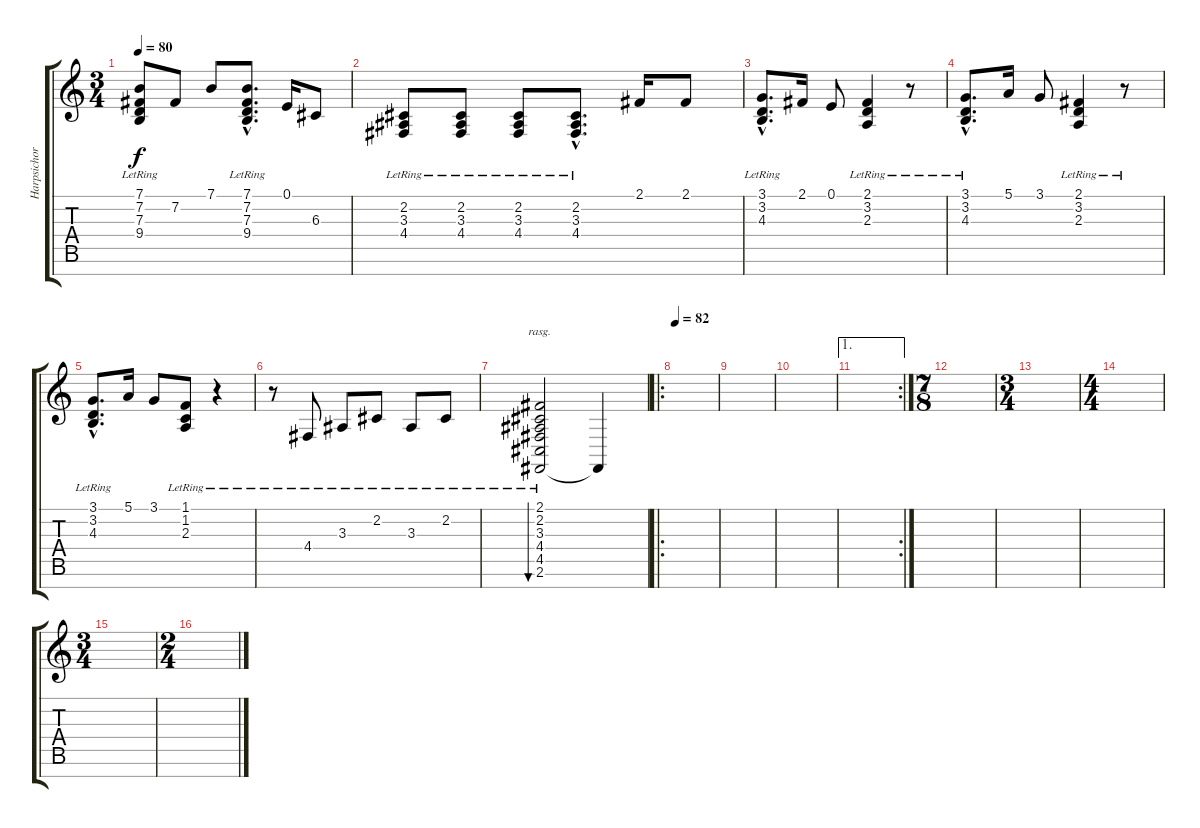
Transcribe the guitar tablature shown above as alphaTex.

\track ("Harpsichord" "Harpsichor") {instrument harpsichord}
\staff {score tabs}
\tuning (E4 B3 G3 D3 A2 E2 B1) {hide}
\ts (3 4)
\tempo 80
\clef g2
\ks c
(7.1{lr} 7.2{lr} 7.3{lr} 9.4{lr}).8{dy f} 7.2.8 7.1.8 (7.1{hac lr} 7.2{hac lr} 7.3{hac lr} 9.4{hac lr}).8{d} 0.1.16 6.3.8 |
(2.2{lr} 3.3{lr} 4.4{lr}).8 (2.2{lr} 3.3{lr} 4.4{lr}).8 (2.2{lr} 3.3{lr} 4.4{lr}).8 (2.2{hac lr} 3.3{hac lr} 4.4{hac lr}).8{d} 2.1.16 2.1.8 |
(3.1{hac lr} 3.2{hac lr} 4.3{hac lr}).8{d} 2.1.16 0.1.8 (2.1{lr} 3.2{lr} 2.3{lr}).4 r.8 |
(3.1{hac lr} 3.2{hac lr} 4.3{hac lr}).8{d} 5.1.16 3.1.8 (2.1{lr} 3.2{lr} 2.3{lr}).4 r.8 |
(3.1{hac lr} 3.2{hac lr} 4.3{hac lr}).8{d} 5.1.16 3.1.8 (1.1{lr} 1.2{lr} 2.3{lr}).8 r.4 |
r.8 4.4{lr}.8 3.3{lr}.8 2.2{lr}.8 3.3{lr}.8 2.2{lr}.8 |
(2.1{lr} 2.2{lr} 3.3{lr} 4.4{lr} 4.5{lr} 2.6{lr}).2{bu 240 rasg ii} 2.6{t}.4 |
\ro
\tempo 82
|
|
|
\ae 1
\rc 2
|
\ts (7 8)
|
\ts (3 4)
|
\ts (4 4)
|
\ts (3 4)
|
\ts (2 4)
